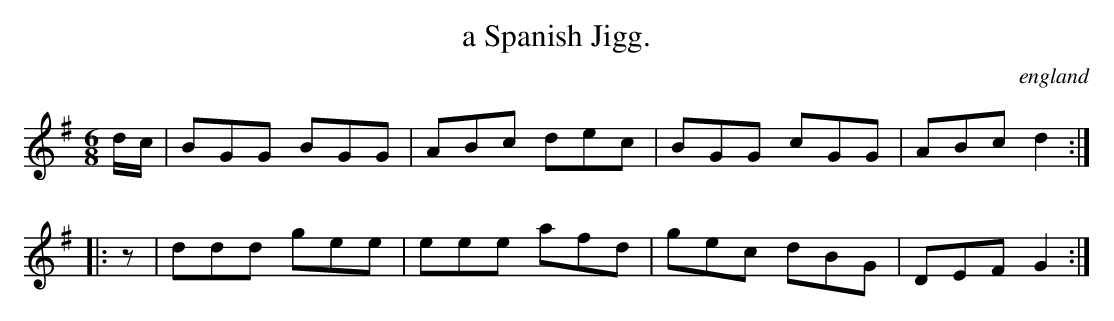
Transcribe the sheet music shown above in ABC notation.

X:1
T:a Spanish Jigg.
O:england
M:6/8
L:1/8
K:G
d/c/|BGG BGG|ABc dec|BGG cGG|ABc d2::
z   |ddd gee|eee afd|gec dBG|DEF G2:|
